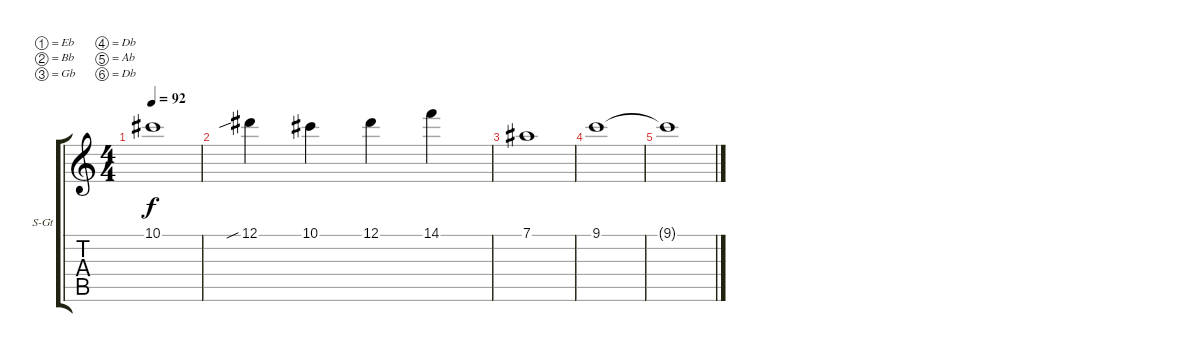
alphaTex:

\bracketExtendMode groupsimilarinstruments
\firstSystemTrackNameOrientation horizontal
\otherSystemsTrackNameOrientation horizontal
\track ("Tremolo Strings" "S-Gt") {instrument tremolostrings}
\staff {score tabs}
\tuning (Eb4 Bb3 Gb3 Db3 Ab2 Db2)
\displaytranspose 12
\ts (4 4)
\tempo 92
\clef g2
\ks c
10.1.1{dy f} |
12.1{sib}.4 10.1.4 12.1.4 14.1.4 |
7.1.1 |
9.1.1 |
9.1{t}.1
